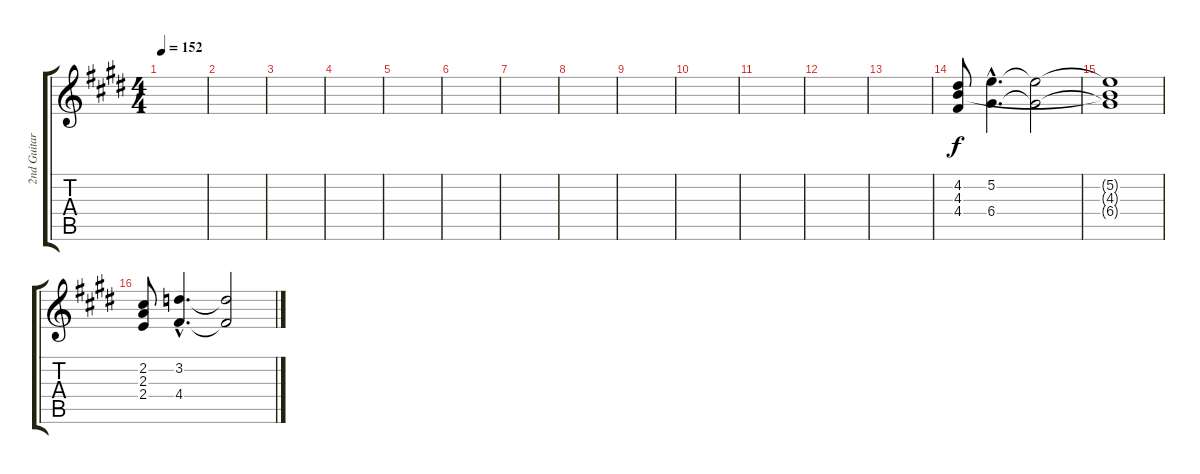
\track ("2nd Guitar" "2nd Guitar") {instrument distortionguitar}
\staff {score tabs}
\tuning (E4 B3 G3 D3 A2 E2) {hide}
\ts (4 4)
\tempo 152
\clef g2
\ks c#minor
|
|
|
|
|
|
|
|
|
|
|
|
|
(4.2 4.3 4.4).8 (5.2{hac} 6.4{hac}).4{d} (5.2{t} 6.4{t}).2 |
(5.2{t} 4.3{t} 6.4{t}).1 |
(2.2 2.3 2.4).8 (3.2{hac} 4.4{hac}).4{d} (3.2{t} 4.4{t}).2
